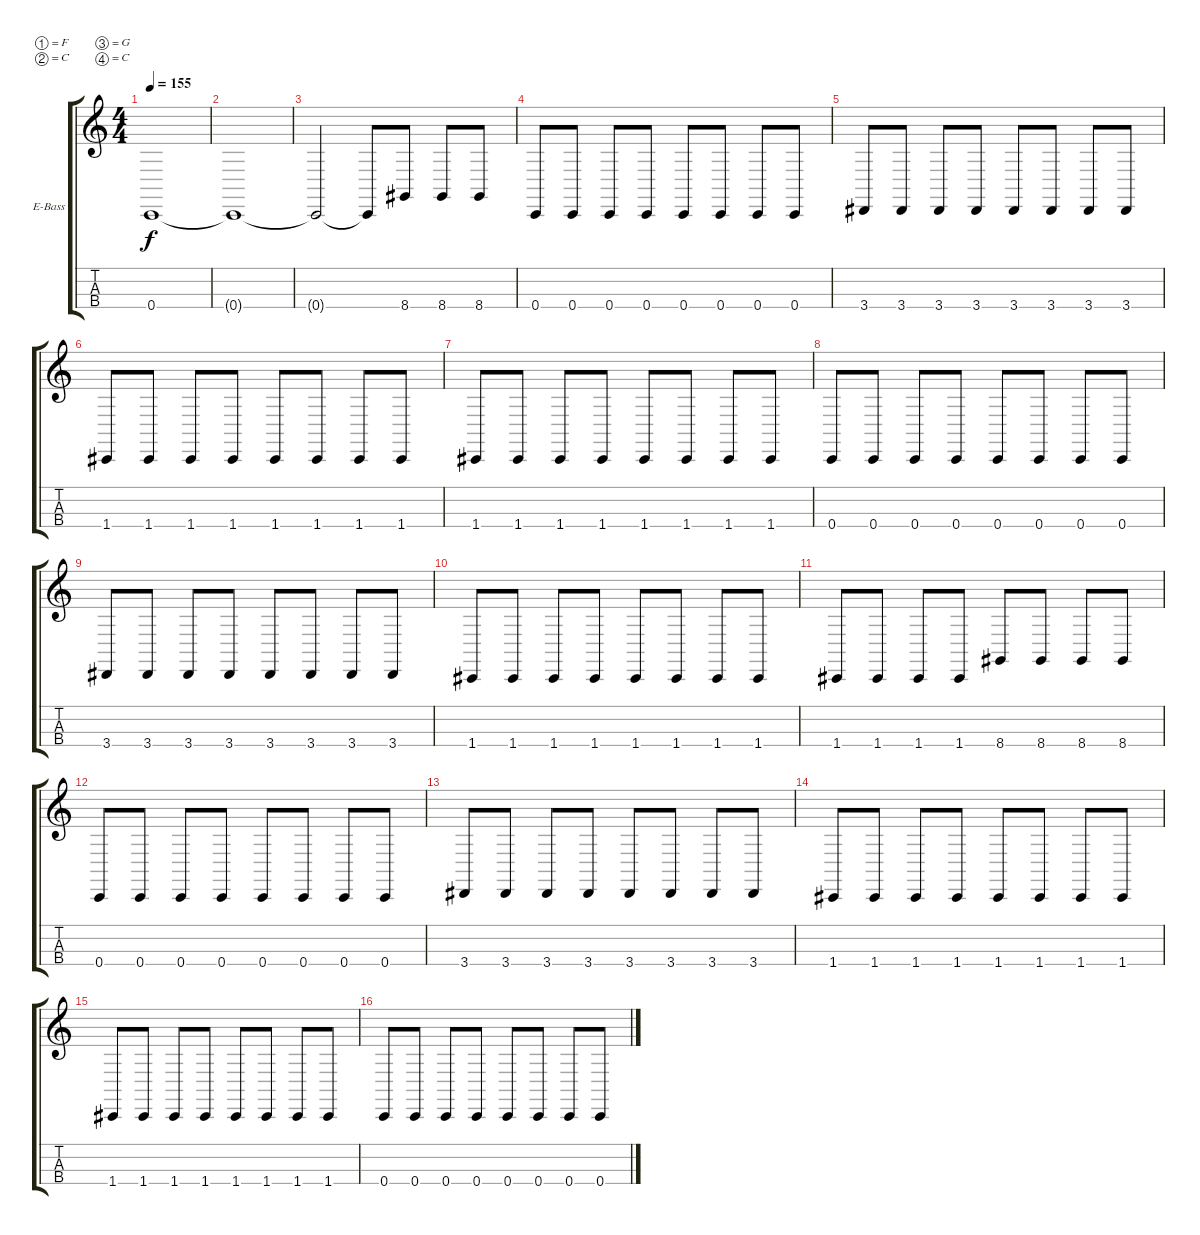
\defaultSystemsLayout 4
\bracketExtendMode groupsimilarinstruments
\firstSystemTrackNameOrientation horizontal
\otherSystemsTrackNameOrientation horizontal
\track ("Bass" "E-Bass") {instrument electricbassfinger}
\staff {score tabs}
\tuning (F2 C2 G1 C1)
\ts (4 4)
\tempo 155
\clef g2
\ks c
0.4{t}.1{dy f} |
0.4{t}.1 |
0.4{t}.2 0.4{t}.8 8.4.8 8.4.8 8.4.8 |
0.4.8 0.4.8 0.4.8 0.4.8 0.4.8 0.4.8 0.4.8 0.4.8 |
3.4.8 3.4.8 3.4.8 3.4.8 3.4.8 3.4.8 3.4.8 3.4.8 |
1.4.8 1.4.8 1.4.8 1.4.8 1.4.8 1.4.8 1.4.8 1.4.8 |
1.4.8 1.4.8 1.4.8 1.4.8 1.4.8 1.4.8 1.4.8 1.4.8 |
0.4.8 0.4.8 0.4.8 0.4.8 0.4.8 0.4.8 0.4.8 0.4.8 |
3.4.8 3.4.8 3.4.8 3.4.8 3.4.8 3.4.8 3.4.8 3.4.8 |
1.4.8 1.4.8 1.4.8 1.4.8 1.4.8 1.4.8 1.4.8 1.4.8 |
1.4.8 1.4.8 1.4.8 1.4.8 8.4.8 8.4.8 8.4.8 8.4.8 |
0.4.8 0.4.8 0.4.8 0.4.8 0.4.8 0.4.8 0.4.8 0.4.8 |
3.4.8 3.4.8 3.4.8 3.4.8 3.4.8 3.4.8 3.4.8 3.4.8 |
1.4.8 1.4.8 1.4.8 1.4.8 1.4.8 1.4.8 1.4.8 1.4.8 |
1.4.8 1.4.8 1.4.8 1.4.8 1.4.8 1.4.8 1.4.8 1.4.8 |
0.4.8 0.4.8 0.4.8 0.4.8 0.4.8 0.4.8 0.4.8 0.4.8
